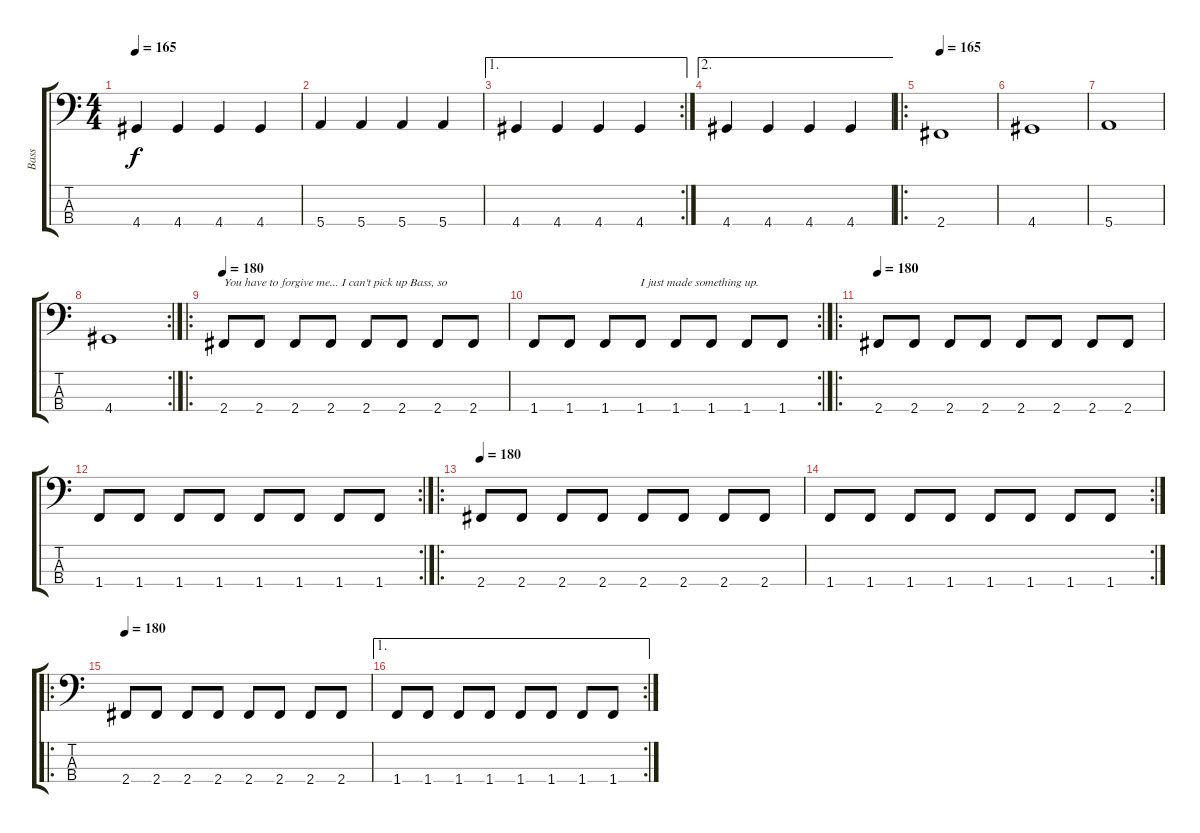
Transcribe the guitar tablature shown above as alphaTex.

\track ("Bass" "Bass") {instrument electricbassfinger}
\staff {score tabs}
\tuning (G2 D2 A1 E1) {hide}
\ts (4 4)
\tempo 165
\clef f4
\ks c
4.4.4{dy f} 4.4.4 4.4.4 4.4.4 |
5.4.4 5.4.4 5.4.4 5.4.4 |
\ae 1
\rc 2
4.4.4 4.4.4 4.4.4 4.4.4 |
\ae 2
4.4.4 4.4.4 4.4.4 4.4.4 |
\ro
\tempo 165
2.4.1 |
4.4.1 |
5.4.1 |
\rc 2
4.4.1 |
\ro
\tempo 180
2.4.8{txt "You have to forgive me... I can't pick up Bass, so"} 2.4.8 2.4.8 2.4.8 2.4.8 2.4.8 2.4.8 2.4.8 |
\rc 2
1.4.8 1.4.8 1.4.8 1.4.8{txt "I just made something up."} 1.4.8 1.4.8 1.4.8 1.4.8 |
\ro
\tempo 180
2.4.8 2.4.8 2.4.8 2.4.8 2.4.8 2.4.8 2.4.8 2.4.8 |
\rc 2
1.4.8 1.4.8 1.4.8 1.4.8 1.4.8 1.4.8 1.4.8 1.4.8 |
\ro
\tempo 180
2.4.8 2.4.8 2.4.8 2.4.8 2.4.8 2.4.8 2.4.8 2.4.8 |
\rc 2
1.4.8 1.4.8 1.4.8 1.4.8 1.4.8 1.4.8 1.4.8 1.4.8 |
\ro
\tempo 180
2.4.8 2.4.8 2.4.8 2.4.8 2.4.8 2.4.8 2.4.8 2.4.8 |
\ae 1
\rc 2
1.4.8 1.4.8 1.4.8 1.4.8 1.4.8 1.4.8 1.4.8 1.4.8
